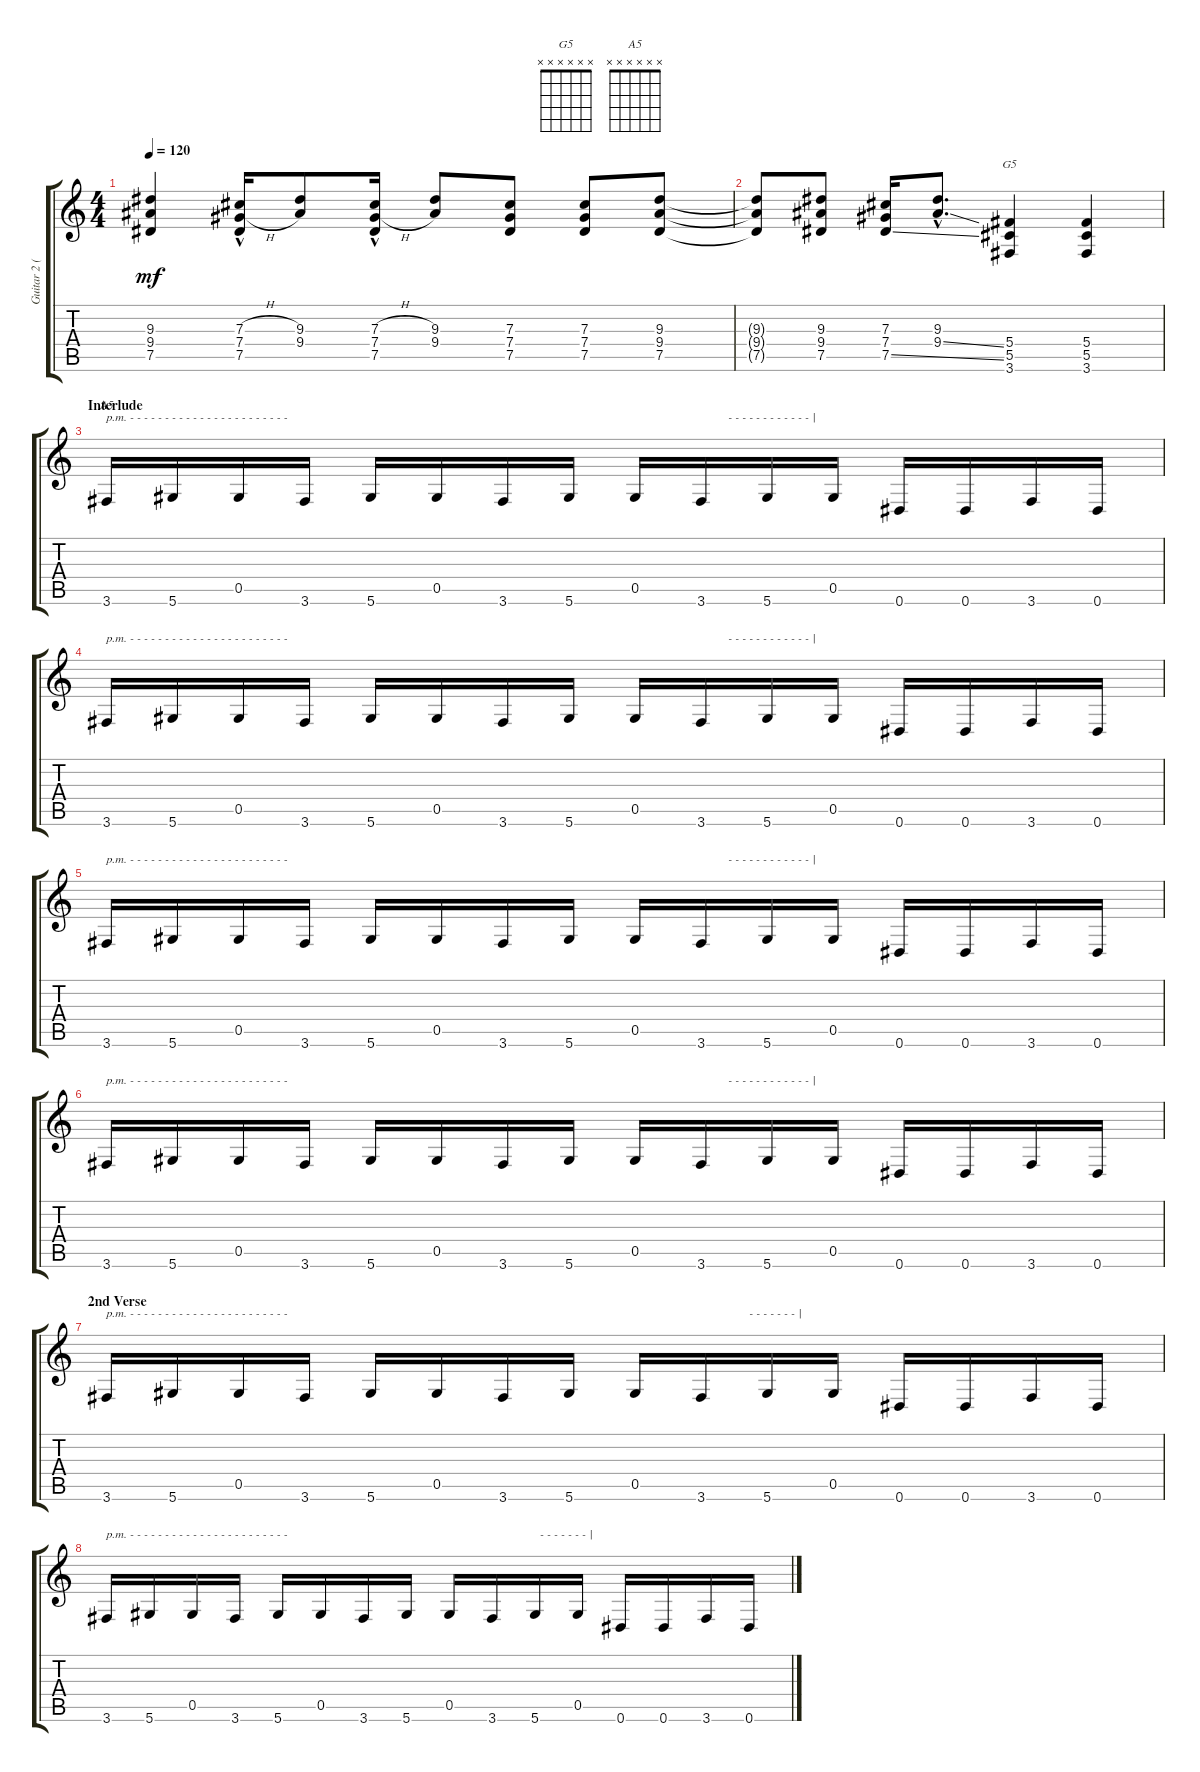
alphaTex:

\track ("Guitar 2 (Slash)" "Guitar 2 (") {instrument overdrivenguitar}
\staff {score tabs}
\tuning (Eb4 Bb3 Gb3 Db3 Ab2 Eb2) {hide}
\chord ("G5" x x x x x x) {firstfret 0}
\chord ("A5" x x x x x x) {firstfret 0}
\ts (4 4)
\tempo 120
\clef g2
\ks c
(9.3{t} 9.4{t} 7.5{t}).4{dy mf} (7.3{h} 7.4{h} 7.5{hac}).16 (9.3 9.4).8 (7.3{h} 7.4{h} 7.5{hac}).16 (9.3 9.4).8 (7.3 7.4 7.5).8 (7.3 7.4 7.5).8 (9.3 9.4 7.5).8 |
(9.3{t} 9.4{t} 7.5{t}).8 (9.3 9.4 7.5).8 (7.3 7.4 7.5{ss}).16 (9.3{hac} 9.4{ss hac}).8{d} (5.4 5.5 3.6).4{ch "G5"} (5.4 5.5 3.6).4 |
\section ("" "Interlude")
3.6.16{ch "A5" txt "p.m. - - - - - - - - - - - - - - - - - - - - - - -"} 5.6.16 0.5.16 3.6.16 5.6.16 0.5.16 3.6.16 5.6.16 0.5.16 3.6.16{txt "         - - - - - - - - - - - - |"} 5.6.16 0.5.16 0.6.16 0.6.16 3.6.16 0.6.16 |
3.6.16{txt "p.m. - - - - - - - - - - - - - - - - - - - - - - -"} 5.6.16 0.5.16 3.6.16 5.6.16 0.5.16 3.6.16 5.6.16 0.5.16 3.6.16{txt "         - - - - - - - - - - - - |"} 5.6.16 0.5.16 0.6.16 0.6.16 3.6.16 0.6.16 |
3.6.16{txt "p.m. - - - - - - - - - - - - - - - - - - - - - - -"} 5.6.16 0.5.16 3.6.16 5.6.16 0.5.16 3.6.16 5.6.16 0.5.16 3.6.16{txt "         - - - - - - - - - - - - |"} 5.6.16 0.5.16 0.6.16 0.6.16 3.6.16 0.6.16 |
3.6.16{txt "p.m. - - - - - - - - - - - - - - - - - - - - - - -"} 5.6.16 0.5.16 3.6.16 5.6.16 0.5.16 3.6.16 5.6.16 0.5.16 3.6.16{txt "         - - - - - - - - - - - - |"} 5.6.16 0.5.16 0.6.16 0.6.16 3.6.16 0.6.16 |
\section ("" "2nd Verse")
3.6.16{txt "p.m. - - - - - - - - - - - - - - - - - - - - - - -"} 5.6.16 0.5.16 3.6.16 5.6.16 0.5.16 3.6.16 5.6.16 0.5.16 3.6.16{txt "                - - - - - - - |"} 5.6.16 0.5.16 0.6.16 0.6.16 3.6.16 0.6.16 |
3.6.16{txt "p.m. - - - - - - - - - - - - - - - - - - - - - - -"} 5.6.16 0.5.16 3.6.16 5.6.16 0.5.16 3.6.16 5.6.16 0.5.16 3.6.16{txt "                - - - - - - - |"} 5.6.16 0.5.16 0.6.16 0.6.16 3.6.16 0.6.16
